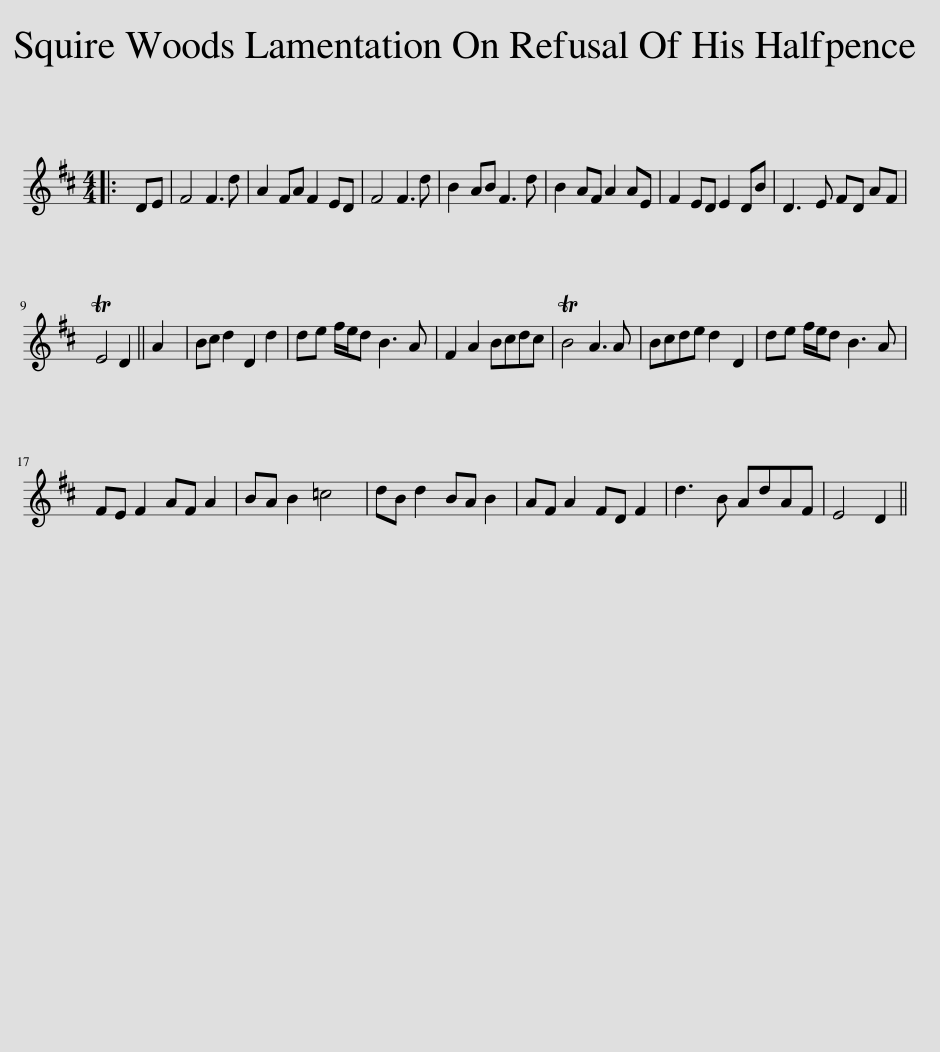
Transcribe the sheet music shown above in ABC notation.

X:1
L:1/8
M:4/4
I:linebreak $
K:D
V:1 treble
V:1
|: DE | F4 F3 d | A2 FA F2 ED | F4 F3 d | B2 AB F3 d | %5
 B2 AF A2 AE | F2 ED E2 DB | D3 E FD AF |$ TE4 D2 || A2 | %10
 Bc d2 D2 d2 | de f/e/d B3 A | F2 A2 Bcdc | TB4 A3 A | Bcde d2 D2 | %15
 de f/e/d B3 A |$ FE F2 AF A2 | BA B2 =c4 | dB d2 BA B2 | AF A2 FD F2 | %20
 d3 B AdAF | E4 D2 || %22
